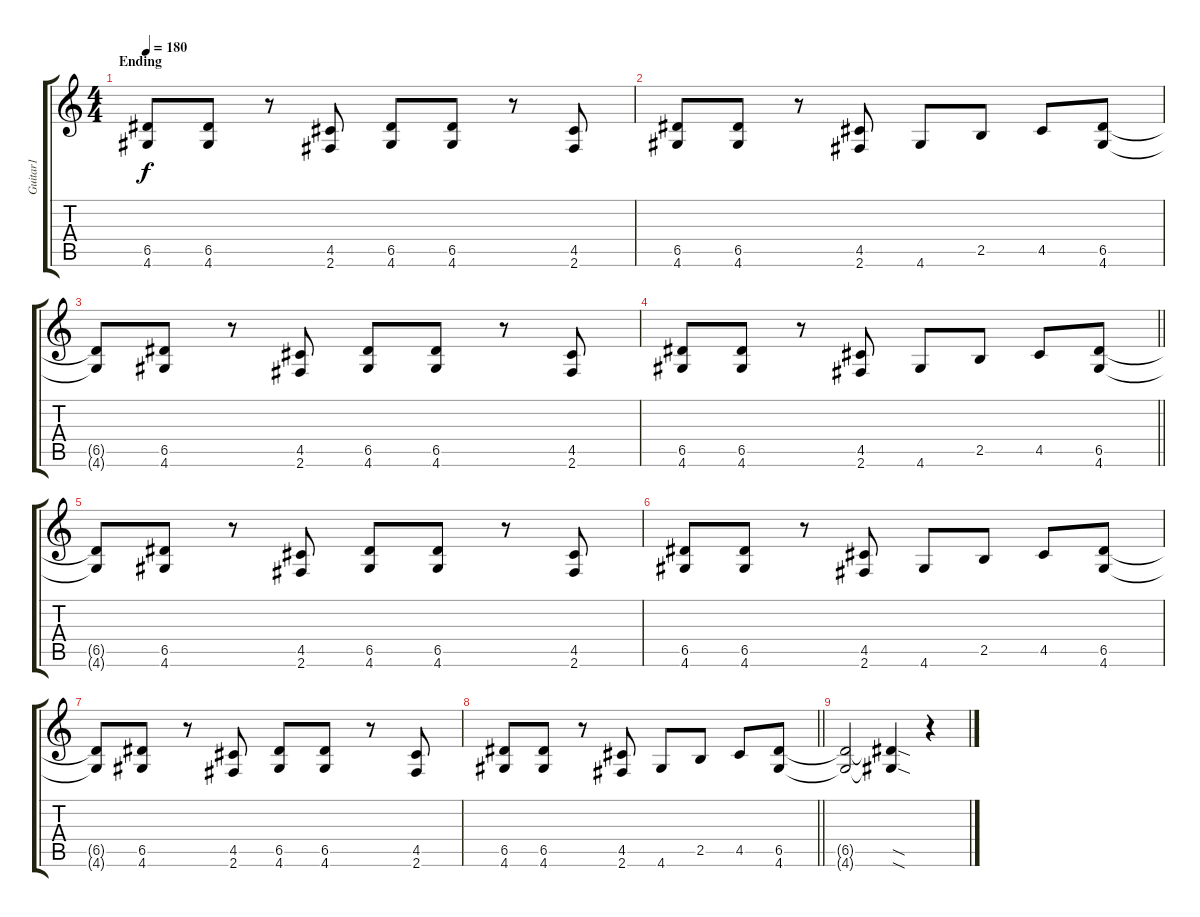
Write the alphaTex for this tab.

\track ("Guitar1" "Guitar1") {instrument distortionguitar}
\staff {score tabs}
\tuning (E4 B3 G3 D3 A2 E2) {hide}
\ts (4 4)
\section ("" "Ending")
\tempo 180
\clef g2
\ks c
(6.5{t} 4.6{t}).8{dy f} (6.5 4.6).8 r.8 (4.5 2.6).8 (6.5 4.6).8 (6.5 4.6).8 r.8 (4.5 2.6).8 |
(6.5 4.6).8 (6.5 4.6).8 r.8 (4.5 2.6).8 4.6.8 2.5.8 4.5.8 (6.5 4.6).8 |
(6.5{t} 4.6{t}).8 (6.5 4.6).8 r.8 (4.5 2.6).8 (6.5 4.6).8 (6.5 4.6).8 r.8 (4.5 2.6).8 |
\barLineRight lightlight
(6.5 4.6).8 (6.5 4.6).8 r.8 (4.5 2.6).8 4.6.8 2.5.8 4.5.8 (6.5 4.6).8 |
(6.5{t} 4.6{t}).8 (6.5 4.6).8 r.8 (4.5 2.6).8 (6.5 4.6).8 (6.5 4.6).8 r.8 (4.5 2.6).8 |
(6.5 4.6).8 (6.5 4.6).8 r.8 (4.5 2.6).8 4.6.8 2.5.8 4.5.8 (6.5 4.6).8 |
(6.5{t} 4.6{t}).8 (6.5 4.6).8 r.8 (4.5 2.6).8 (6.5 4.6).8 (6.5 4.6).8 r.8 (4.5 2.6).8 |
\barLineRight lightlight
(6.5 4.6).8 (6.5 4.6).8 r.8 (4.5 2.6).8 4.6.8 2.5.8 4.5.8 (6.5 4.6).8 |
(6.5{t} 4.6{t}).2 (6.5{sod t} 4.6{sod t}).4 r.4
